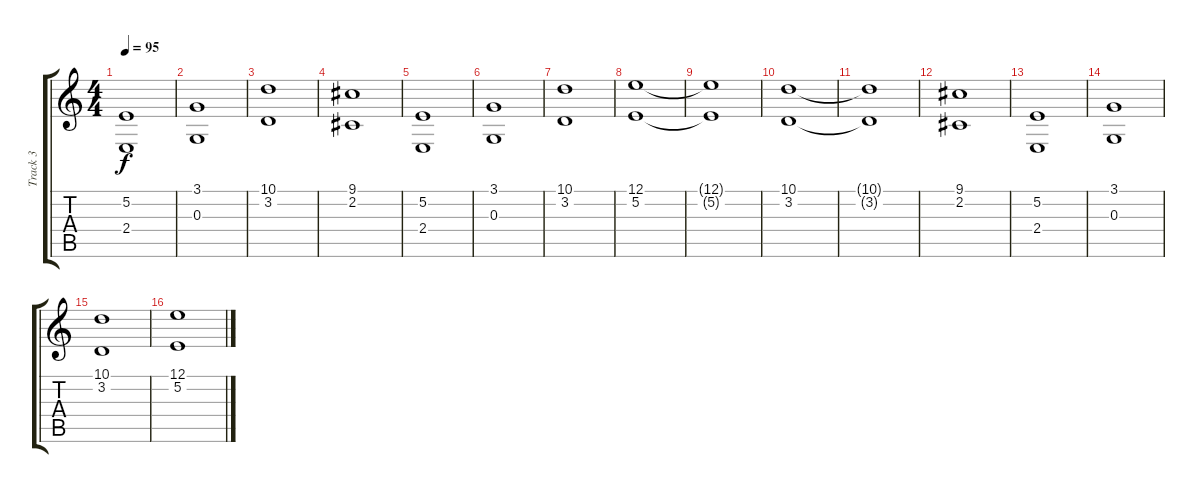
\track ("Track 3" "Track 3") {instrument stringensemble1}
\staff {score tabs}
\tuning (E4 B3 G3 D3 A2 E2) {hide}
\ts (4 4)
\tempo 95
\clef g2
\ks c
(5.2 2.4).1{dy f} |
(3.1 0.3).1 |
(10.1 3.2).1 |
(9.1 2.2).1 |
(5.2 2.4).1 |
(3.1 0.3).1 |
(10.1 3.2).1 |
(12.1 5.2).1 |
(12.1{t} 5.2{t}).1 |
(10.1 3.2).1 |
(10.1{t} 3.2{t}).1 |
(9.1 2.2).1 |
(5.2 2.4).1 |
(3.1 0.3).1 |
(10.1 3.2).1 |
(12.1 5.2).1
